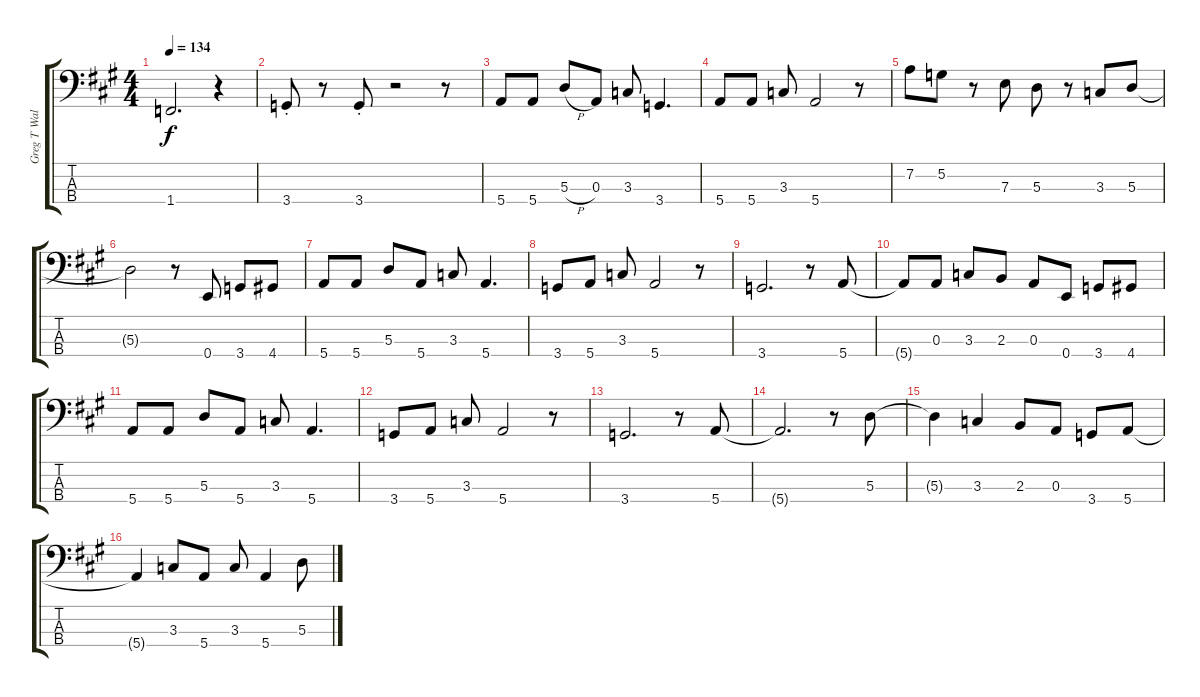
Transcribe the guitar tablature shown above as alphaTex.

\track ("Greg T Walker Bass" "Greg T Wal") {instrument electricbassfinger}
\staff {score tabs}
\tuning (G2 D2 A1 E1) {hide}
\ts (4 4)
\tempo 134
\clef f4
\ks a
1.4.2{d dy f} r.4 |
3.4{st}.8 r.8 3.4{st}.8 r.2 r.8 |
5.4.8 5.4.8 5.3{h}.8 0.3.8 3.3.8 3.4.4{d} |
5.4.8 5.4.8 3.3.8 5.4.2 r.8 |
7.2.8 5.2.8 r.8 7.3.8 5.3.8 r.8 3.3.8 5.3.8 |
5.3{t}.2 r.8 0.4.8 3.4.8 4.4.8 |
5.4.8 5.4.8 5.3.8 5.4.8 3.3.8 5.4.4{d} |
3.4.8 5.4.8 3.3.8 5.4.2 r.8 |
3.4.2{d} r.8 5.4.8 |
5.4{t}.8 0.3.8 3.3.8 2.3.8 0.3.8 0.4.8 3.4.8 4.4.8 |
5.4.8 5.4.8 5.3.8 5.4.8 3.3.8 5.4.4{d} |
3.4.8 5.4.8 3.3.8 5.4.2 r.8 |
3.4.2{d} r.8 5.4.8 |
5.4{t}.2{d} r.8 5.3.8 |
5.3{t}.4 3.3.4 2.3.8 0.3.8 3.4.8 5.4.8 |
5.4{t}.4 3.3.8 5.4.8 3.3.8 5.4.4 5.3.8
